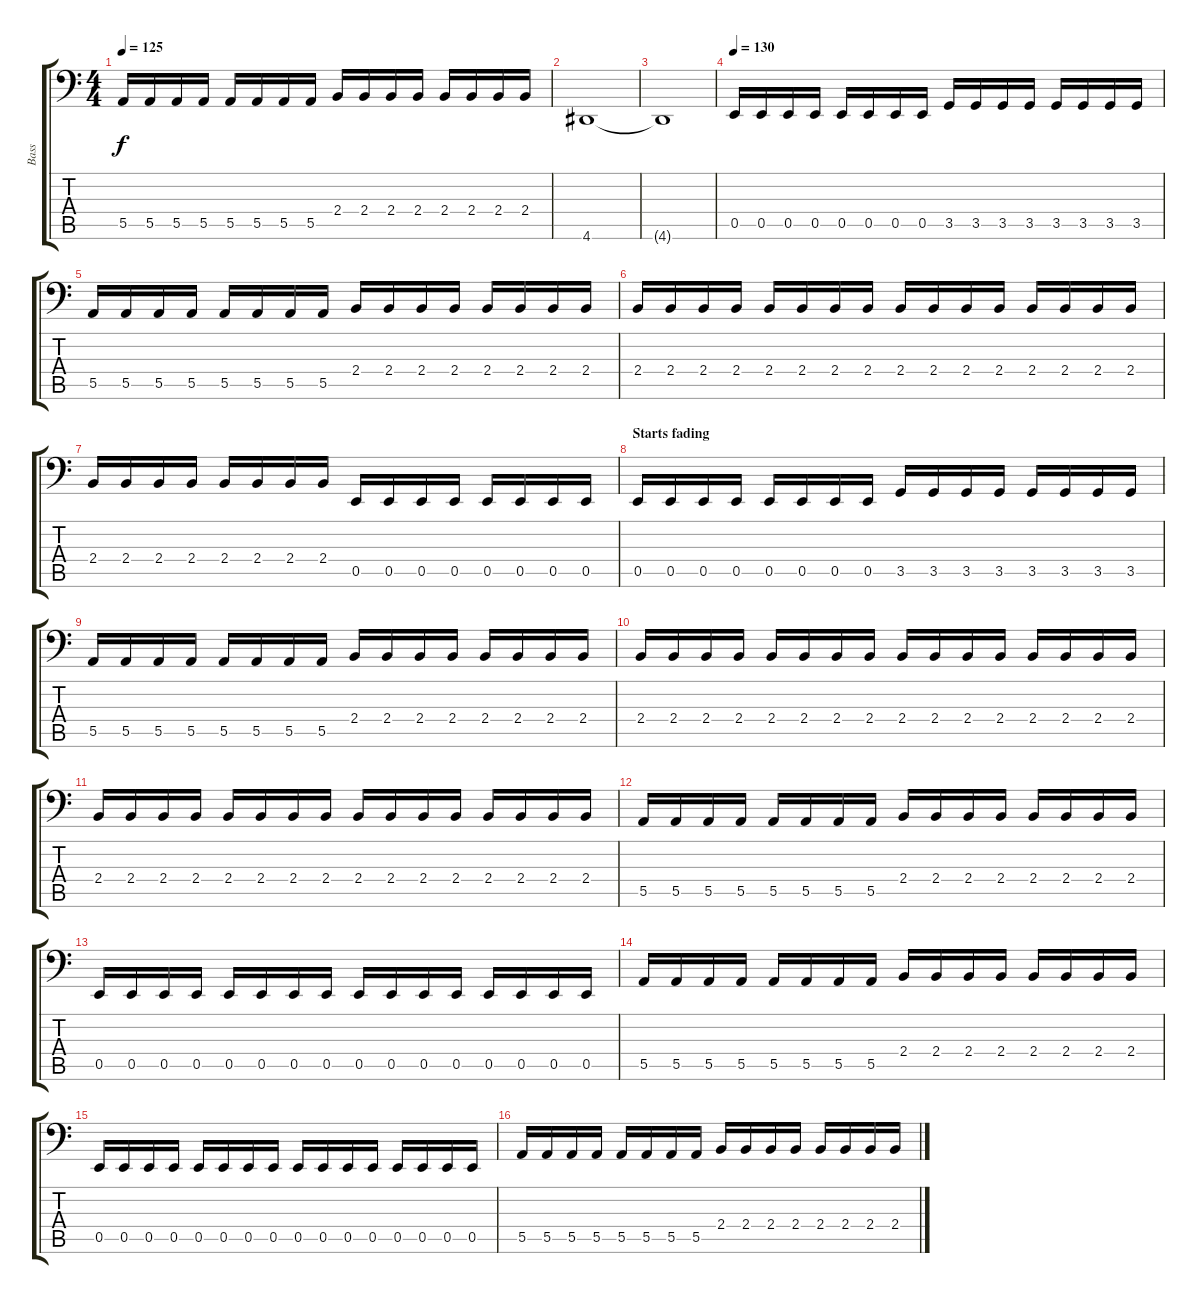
\track ("Bass" "Bass") {instrument electricbassfinger}
\staff {score tabs}
\tuning (C3 G2 D2 A1 E1 B0) {hide}
\ts (4 4)
\tempo 125
\clef f4
\ks c
5.5.16{dy f} 5.5.16 5.5.16 5.5.16 5.5.16 5.5.16 5.5.16 5.5.16 2.4.16 2.4.16 2.4.16 2.4.16 2.4.16 2.4.16 2.4.16 2.4.16 |
4.6.1 |
4.6{t}.1 |
\tempo 130
0.5.16 0.5.16 0.5.16 0.5.16 0.5.16 0.5.16 0.5.16 0.5.16 3.5.16 3.5.16 3.5.16 3.5.16 3.5.16 3.5.16 3.5.16 3.5.16 |
5.5.16 5.5.16 5.5.16 5.5.16 5.5.16 5.5.16 5.5.16 5.5.16 2.4.16 2.4.16 2.4.16 2.4.16 2.4.16 2.4.16 2.4.16 2.4.16 |
2.4.16 2.4.16 2.4.16 2.4.16 2.4.16 2.4.16 2.4.16 2.4.16 2.4.16 2.4.16 2.4.16 2.4.16 2.4.16 2.4.16 2.4.16 2.4.16 |
2.4.16 2.4.16 2.4.16 2.4.16 2.4.16 2.4.16 2.4.16 2.4.16 0.5.16 0.5.16 0.5.16 0.5.16 0.5.16 0.5.16 0.5.16 0.5.16 |
\section ("" "Starts fading")
0.5.16 0.5.16 0.5.16 0.5.16 0.5.16 0.5.16 0.5.16 0.5.16 3.5.16 3.5.16 3.5.16 3.5.16 3.5.16 3.5.16 3.5.16 3.5.16 |
5.5.16 5.5.16 5.5.16 5.5.16 5.5.16 5.5.16 5.5.16 5.5.16 2.4.16 2.4.16 2.4.16 2.4.16 2.4.16 2.4.16 2.4.16 2.4.16 |
2.4.16 2.4.16 2.4.16 2.4.16 2.4.16 2.4.16 2.4.16 2.4.16 2.4.16 2.4.16 2.4.16 2.4.16 2.4.16 2.4.16 2.4.16 2.4.16 |
2.4.16 2.4.16 2.4.16 2.4.16 2.4.16 2.4.16 2.4.16 2.4.16 2.4.16 2.4.16 2.4.16 2.4.16 2.4.16 2.4.16 2.4.16 2.4.16 |
5.5.16 5.5.16 5.5.16 5.5.16 5.5.16 5.5.16 5.5.16 5.5.16 2.4.16 2.4.16 2.4.16 2.4.16 2.4.16 2.4.16 2.4.16 2.4.16 |
0.5.16 0.5.16 0.5.16 0.5.16 0.5.16 0.5.16 0.5.16 0.5.16 0.5.16 0.5.16 0.5.16 0.5.16 0.5.16 0.5.16 0.5.16 0.5.16 |
5.5.16 5.5.16 5.5.16 5.5.16 5.5.16 5.5.16 5.5.16 5.5.16 2.4.16 2.4.16 2.4.16 2.4.16 2.4.16 2.4.16 2.4.16 2.4.16 |
0.5.16 0.5.16 0.5.16 0.5.16 0.5.16 0.5.16 0.5.16 0.5.16 0.5.16 0.5.16 0.5.16 0.5.16 0.5.16 0.5.16 0.5.16 0.5.16 |
5.5.16 5.5.16 5.5.16 5.5.16 5.5.16 5.5.16 5.5.16 5.5.16 2.4.16 2.4.16 2.4.16 2.4.16 2.4.16 2.4.16 2.4.16 2.4.16
